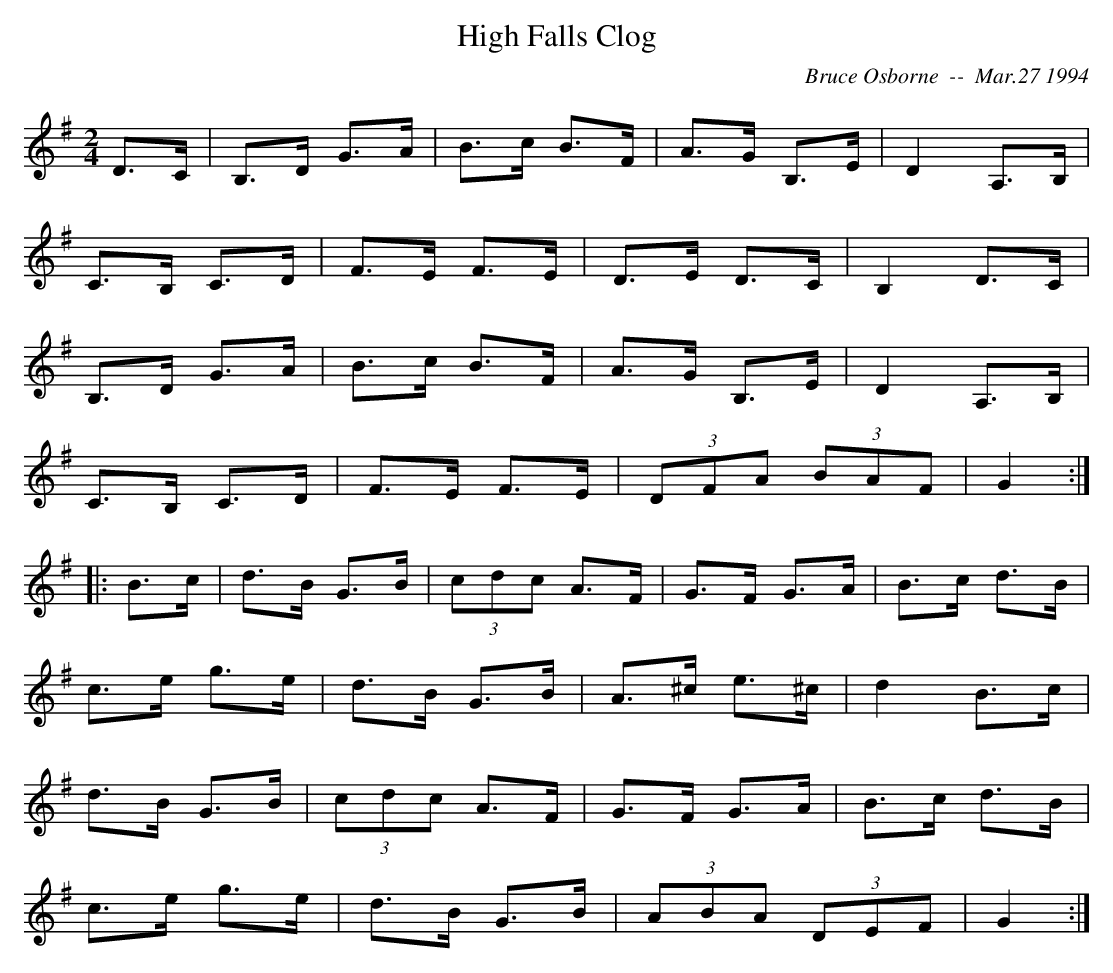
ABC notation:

X:1
T:High Falls Clog
C:Bruce Osborne  --  Mar.27 1994
L:1/8
M:2/4
K:G
D>C|B,>D G>A|B>c B>F|A>G B,>E|D2 A,>B,|
C>B, C>D|F>E F>E|D>E D>C|B,2 D>C|
B,>D G>A|B>c B>F|A>G B,>E|D2 A,>B,|
C>B, C>D|F>E F>E|(3DFA (3BAF|G2:|
|:B>c|d>B G>B|(3cdc A>F|G>F G>A|B>c d>B|
c>e g>e|d>B G>B|A>^c e>^c|d2 B>c|
d>B G>B|(3cdc A>F|G>F G>A|B>c d>B|
c>e g>e|d>B G>B|(3ABA (3DEF|G2:|
